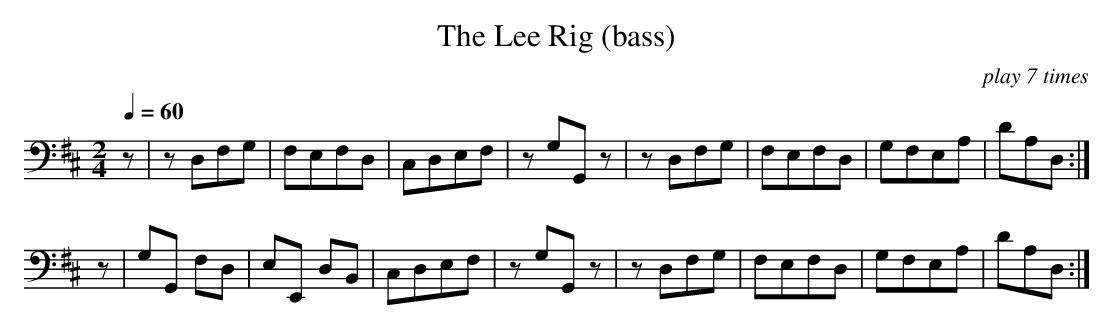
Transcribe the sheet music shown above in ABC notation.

X:1
T:The Lee Rig (bass)
C:play 7 times
M:2/4
L:1/8
Q:1/4=60
K:D bass middle=d
z|zdfg |fefd |cdef|zgGz|zdfg|fefd|gfea|d'ad:|
z|gG fd|eE dB|cdef|zgGz|zdfg|fefd|gfea|d'ad:|
